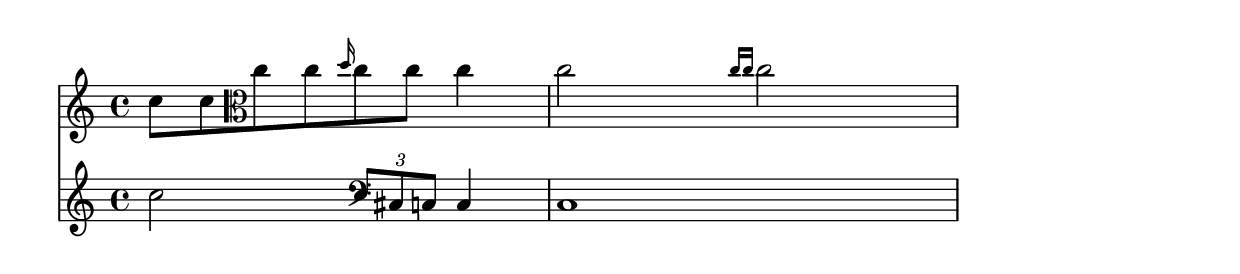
%% Do not edit this file; it is auto-generated from LSR http://lsr.dsi.unimi.it
%% This file is in the public domain.
\version "2.11.48"

\header {
  lsrtags = "tweaks-and-overrides, spacing"

  texidoc = "
If @code{strict-note-spacing} is set spacing of notes is not influenced
by bars or clefs part way along the system. Rather, they are put just
before the note that occurs at the same time. This may cause
collisions. 

"
  doctitle = "Proportional strict notespacing"
} % begin verbatim
\paper {
  ragged-right = ##t
  indent = 0
}
\layout {
  \context {
    \Score
  }
}

\relative c'' <<
  \override Score.SpacingSpanner #'strict-note-spacing = ##t 
  \set Score.proportionalNotationDuration = #(ly:make-moment 1 16)
  \new Staff {
    c8[ c \clef alto c c \grace { d16 }  c8 c]  c4 c2
    \grace { c16[ c16] }
    c2 }
  \new Staff {
    c2  \times 2/3 { c8 \clef bass cis,, c } 
    c4
    c1
  }
>>
